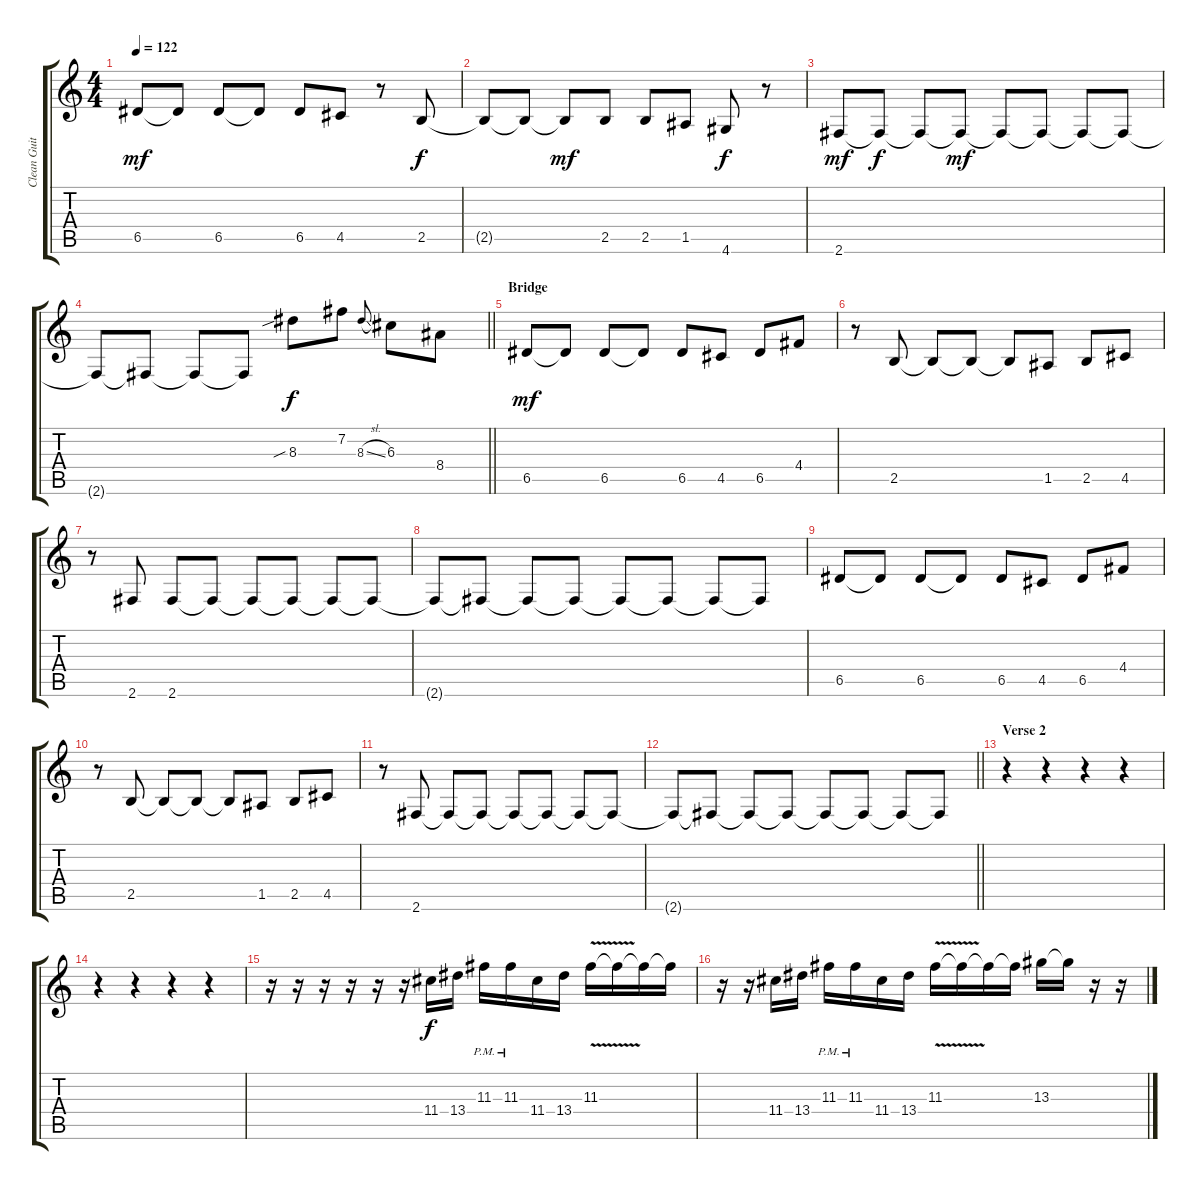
\track ("Clean Guitar" "Clean Guit") {instrument electricguitarclean}
\staff {score tabs}
\tuning (E4 B3 G3 D3 A2 E2) {hide}
\ts (4 4)
\tempo 122
\clef g2
\ks c
6.5.8{dy mf} 6.5{t}.8 6.5.8 6.5{t}.8 6.5.8 4.5.8 r.8 2.5.8{dy f} |
2.5{t}.8 2.5{t}.8 2.5{t}.8{dy mf} 2.5.8 2.5.8 1.5.8 4.6.8{dy f} r.8 |
2.6.8{dy mf} 2.6{t}.8{dy f} 2.6{t}.8 2.6{t}.8{dy mf} 2.6{t}.8 2.6{t}.8 2.6{t}.8 2.6{t}.8 |
\barLineRight lightlight
2.6{t}.8 2.6{t}.8 2.6{t}.8 2.6{t}.8 8.3{sib}.8{dy f} 7.2.8 8.3{sl}.8{gr onbeat} 6.3.8 8.4.8 |
\section ("" "Bridge")
6.5.8{dy mf} 6.5{t}.8 6.5.8 6.5{t}.8 6.5.8 4.5.8 6.5.8 4.4.8 |
r.8 2.5.8 2.5{t}.8 2.5{t}.8 2.5{t}.8 1.5.8 2.5.8 4.5.8 |
r.8 2.6.8 2.6.8 2.6{t}.8 2.6{t}.8 2.6{t}.8 2.6{t}.8 2.6{t}.8 |
2.6{t}.8 2.6{t}.8 2.6{t}.8 2.6{t}.8 2.6{t}.8 2.6{t}.8 2.6{t}.8 2.6{t}.8 |
6.5.8 6.5{t}.8 6.5.8 6.5{t}.8 6.5.8 4.5.8 6.5.8 4.4.8 |
r.8 2.5.8 2.5{t}.8 2.5{t}.8 2.5{t}.8 1.5.8 2.5.8 4.5.8 |
r.8 2.6.8 2.6{t}.8 2.6{t}.8 2.6{t}.8 2.6{t}.8 2.6{t}.8 2.6{t}.8 |
\barLineRight lightlight
2.6{t}.8 2.6{t}.8 2.6{t}.8 2.6{t}.8 2.6{t}.8 2.6{t}.8 2.6{t}.8 2.6{t}.8 |
\section ("" "Verse 2")
r.4 r.4 r.4 r.4 |
r.4 r.4 r.4 r.4 |
r.16 r.16 r.16 r.16 r.16 r.16 11.4.16{dy f} 13.4.16 11.3{pm}.16 11.3{pm}.16 11.4.16 13.4.16 11.3{v}.16 11.3{t}.16 11.3{t}.16 11.3{t}.16 |
r.16 r.16 11.4.16 13.4.16 11.3{pm}.16 11.3{pm}.16 11.4.16 13.4.16 11.3{v}.16 11.3{t}.16 11.3{t}.16 11.3{t}.16 13.3.16 13.3{t}.16 r.16 r.16
